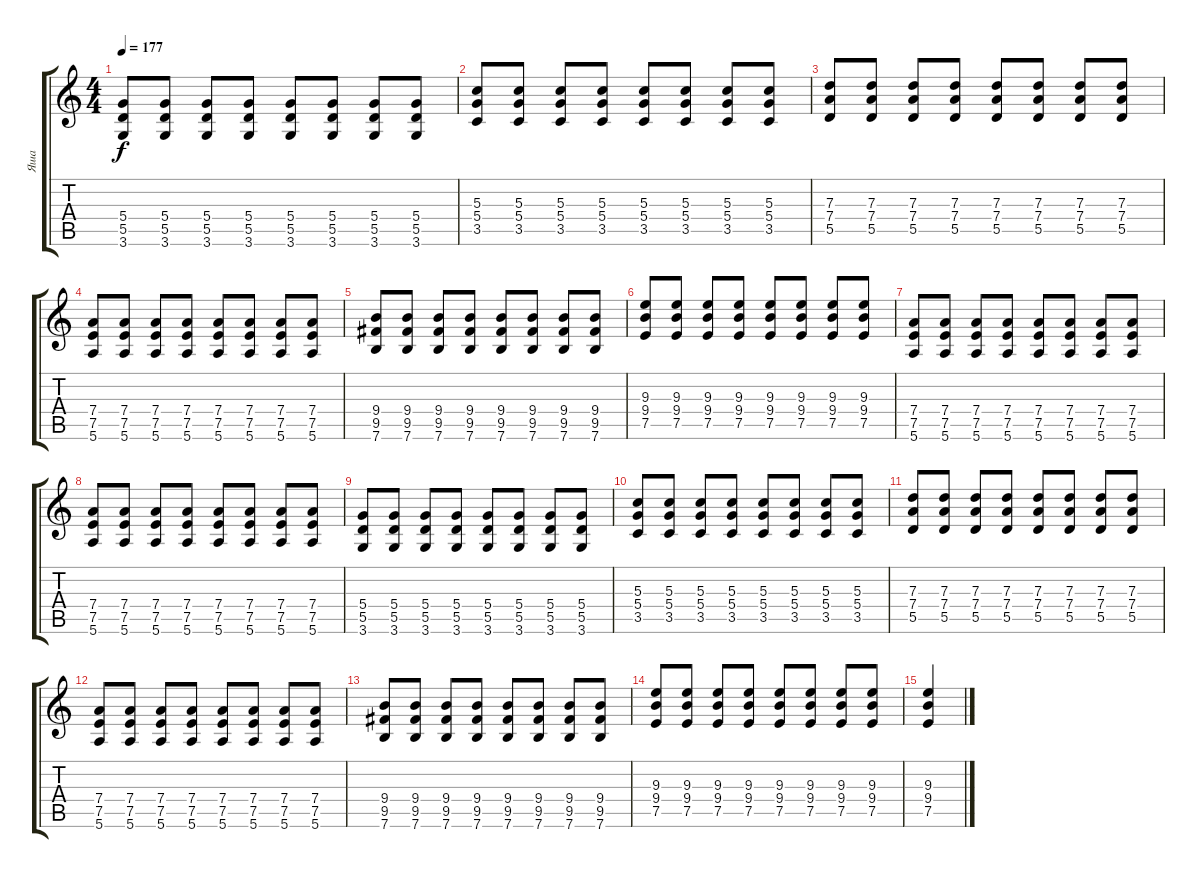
\track ("Яша" "Яша") {instrument acousticguitarsteel}
\staff {score tabs}
\tuning (E4 B3 G3 D3 A2 E2) {hide}
\ts (4 4)
\tempo 177
\clef g2
\ks c
(5.4 5.5 3.6).8{dy f} (5.4 5.5 3.6).8 (5.4 5.5 3.6).8 (5.4 5.5 3.6).8 (5.4 5.5 3.6).8 (5.4 5.5 3.6).8 (5.4 5.5 3.6).8 (5.4 5.5 3.6).8 |
(5.3 5.4 3.5).8 (5.3 5.4 3.5).8 (5.3 5.4 3.5).8 (5.3 5.4 3.5).8 (5.3 5.4 3.5).8 (5.3 5.4 3.5).8 (5.3 5.4 3.5).8 (5.3 5.4 3.5).8 |
(7.3 7.4 5.5).8 (7.3 7.4 5.5).8 (7.3 7.4 5.5).8 (7.3 7.4 5.5).8 (7.3 7.4 5.5).8 (7.3 7.4 5.5).8 (7.3 7.4 5.5).8 (7.3 7.4 5.5).8 |
(7.4 7.5 5.6).8 (7.4 7.5 5.6).8 (7.4 7.5 5.6).8 (7.4 7.5 5.6).8 (7.4 7.5 5.6).8 (7.4 7.5 5.6).8 (7.4 7.5 5.6).8 (7.4 7.5 5.6).8 |
(9.4 9.5 7.6).8 (9.4 9.5 7.6).8 (9.4 9.5 7.6).8 (9.4 9.5 7.6).8 (9.4 9.5 7.6).8 (9.4 9.5 7.6).8 (9.4 9.5 7.6).8 (9.4 9.5 7.6).8 |
(9.3 9.4 7.5).8 (9.3 9.4 7.5).8 (9.3 9.4 7.5).8 (9.3 9.4 7.5).8 (9.3 9.4 7.5).8 (9.3 9.4 7.5).8 (9.3 9.4 7.5).8 (9.3 9.4 7.5).8 |
(7.4 7.5 5.6).8{instrument distortionguitar} (7.4 7.5 5.6).8 (7.4 7.5 5.6).8 (7.4 7.5 5.6).8 (7.4 7.5 5.6).8 (7.4 7.5 5.6).8 (7.4 7.5 5.6).8 (7.4 7.5 5.6).8 |
(7.4 7.5 5.6).8 (7.4 7.5 5.6).8 (7.4 7.5 5.6).8 (7.4 7.5 5.6).8 (7.4 7.5 5.6).8 (7.4 7.5 5.6).8 (7.4 7.5 5.6).8 (7.4 7.5 5.6).8 |
(5.4 5.5 3.6).8 (5.4 5.5 3.6).8 (5.4 5.5 3.6).8 (5.4 5.5 3.6).8 (5.4 5.5 3.6).8 (5.4 5.5 3.6).8 (5.4 5.5 3.6).8 (5.4 5.5 3.6).8 |
(5.3 5.4 3.5).8 (5.3 5.4 3.5).8 (5.3 5.4 3.5).8 (5.3 5.4 3.5).8 (5.3 5.4 3.5).8 (5.3 5.4 3.5).8 (5.3 5.4 3.5).8 (5.3 5.4 3.5).8 |
(7.3 7.4 5.5).8 (7.3 7.4 5.5).8 (7.3 7.4 5.5).8 (7.3 7.4 5.5).8 (7.3 7.4 5.5).8 (7.3 7.4 5.5).8 (7.3 7.4 5.5).8 (7.3 7.4 5.5).8 |
(7.4 7.5 5.6).8 (7.4 7.5 5.6).8 (7.4 7.5 5.6).8 (7.4 7.5 5.6).8 (7.4 7.5 5.6).8 (7.4 7.5 5.6).8 (7.4 7.5 5.6).8 (7.4 7.5 5.6).8 |
(9.4 9.5 7.6).8 (9.4 9.5 7.6).8 (9.4 9.5 7.6).8 (9.4 9.5 7.6).8 (9.4 9.5 7.6).8 (9.4 9.5 7.6).8 (9.4 9.5 7.6).8 (9.4 9.5 7.6).8 |
(9.3 9.4 7.5).8 (9.3 9.4 7.5).8 (9.3 9.4 7.5).8 (9.3 9.4 7.5).8 (9.3 9.4 7.5).8 (9.3 9.4 7.5).8 (9.3 9.4 7.5).8 (9.3 9.4 7.5).8 |
(9.3 9.4 7.5).4
